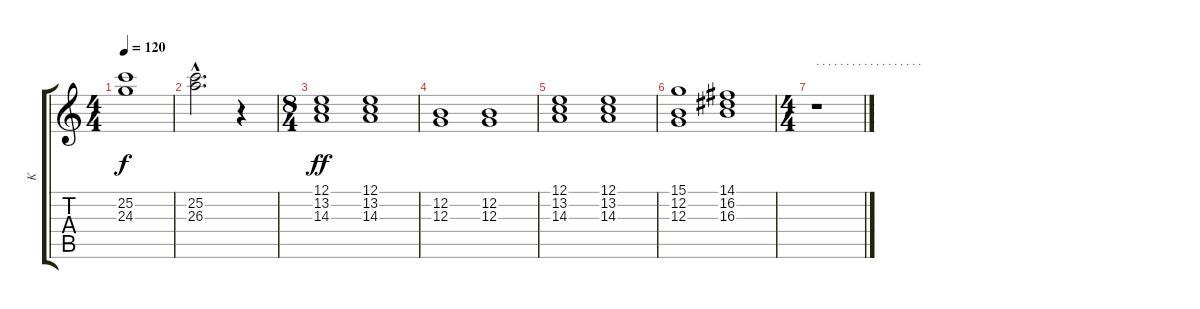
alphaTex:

\track ("K" "K") {instrument stringensemble1}
\staff {score tabs}
\tuning (E4 B3 G3 D3 A2 E2) {hide}
\ts (4 4)
\tempo 120
\clef g2
\ks c
(25.2 24.3).1{dy f} |
(25.2{hac} 26.3{hac}).2{d} r.4 |
\ts (8 4)
(12.1 13.2 14.3).1{dy ff} (12.1 13.2 14.3).1 |
(12.2 12.3).1 (12.2 12.3).1 |
(12.1 13.2 14.3).1 (12.1 13.2 14.3).1 |
(15.1 12.2 12.3).1 (14.1 16.2 16.3).1 |
\ts (4 4)
r.1{txt ". . . . . . . . . . . . . . . . . ."}
